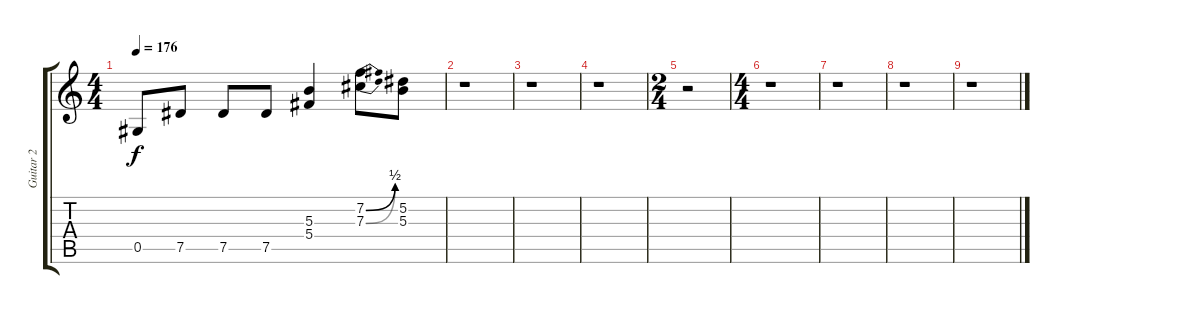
\track ("Guitar 2" "Guitar 2") {instrument overdrivenguitar}
\staff {score tabs}
\tuning (Eb4 Bb3 Gb3 Db3 Ab2 Eb2) {hide}
\ts (4 4)
\tempo 176
\clef g2
\ks c
0.5.8{dy f} 7.5.8 7.5.8 7.5.8 (5.3 5.4).4 (7.2{be (bend 0 0 60 2)} 7.3{be (bend 0 0 60 2)}).8 (5.2 5.3).8 |
r.1 |
r.1 |
r.1 |
\ts (2 4)
r.2 |
\ts (4 4)
r.1 |
r.1 |
r.1 |
r.1
